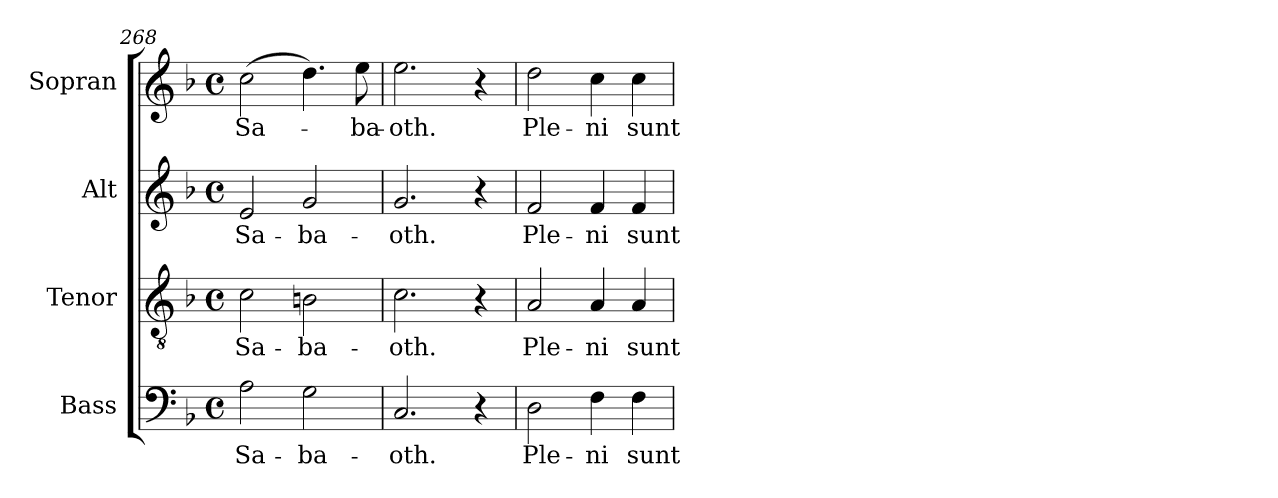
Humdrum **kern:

**kern	**text	**kern	**text	**kern	**text	**kern	**text
*part4	*part4	*part3	*part3	*part2	*part2	*part1	*part1
*staff4	*staff4	*staff3	*staff3	*staff2	*staff2	*staff1	*staff1
*I"Bass	*	*I"Tenor	*	*I"Alt	*	*I"Sopran	*
*I'B.	*	*I'T.	*	*I'A.	*	*I'S.	*
*clefF4	*	*clefGv2	*	*clefG2	*	*clefG2	*
*k[b-]	*	*k[b-]	*	*k[b-]	*	*k[b-]	*
*F:	*	*F:	*	*F:	*	*F:	*
*M4/4	*	*M4/4	*	*M4/4	*	*M4/4	*
*met(c)	*	*met(c)	*	*met(c)	*	*met(c)	*
=268	=268	=268	=268	=268	=268	=268	=268
!	!LO:LY:b	!	!LO:LY:b	!	!LO:LY:b	!	!LO:LY:b
2A\	Sa-	2c\	Sa-	2e/	Sa-	(>2cc\	Sa-
!	!LO:LY:b	!	!LO:LY:b	!	!LO:LY:b	!	!
2G\	-ba-	2Bn\	-ba-	2g/	-ba-	4.dd\)	.
!	!	!	!	!	!	!	!LO:LY:b
.	.	.	.	.	.	8ee\	-ba-
=269	=269	=269	=269	=269	=269	=269	=269
!	!LO:LY:b	!	!LO:LY:b	!	!LO:LY:b	!	!LO:LY:b
2.C/	-oth.	2.c\	-oth.	2.g/	-oth.	2.ee\	-oth.
4r	.	4r	.	4r	.	4r	.
=270	=270	=270	=270	=270	=270	=270	=270
!	!LO:LY:b	!	!LO:LY:b	!	!LO:LY:b	!	!LO:LY:b
2D\	Ple-	2A/	Ple-	2f/	Ple-	2dd\	Ple-
!	!LO:LY:b	!	!LO:LY:b	!	!LO:LY:b	!	!LO:LY:b
4F\	-ni	4A/	-ni	4f/	-ni	4cc\	-ni
!	!LO:LY:b	!	!LO:LY:b	!	!LO:LY:b	!	!LO:LY:b
4F\	sunt	4A/	sunt	4f/	sunt	4cc\	sunt
=	=	=	=	=	=	=	=
*-	*-	*-	*-	*-	*-	*-	*-
